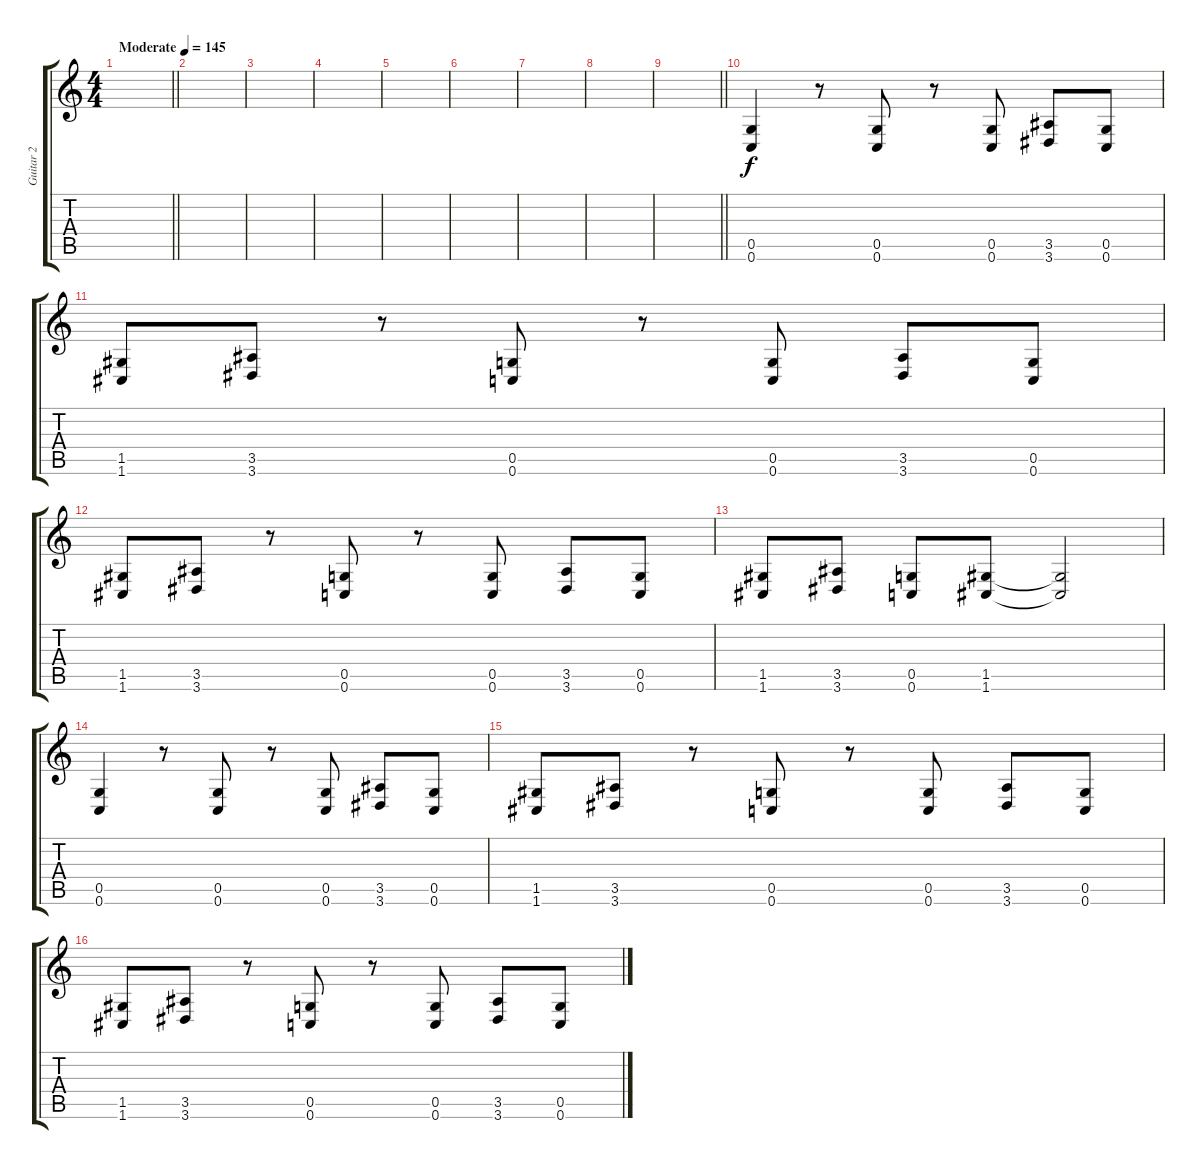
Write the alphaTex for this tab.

\track ("Guitar 2" "Guitar 2") {instrument acousticguitarsteel}
\staff {score tabs}
\tuning (D4 A3 F3 C3 G2 C2) {hide}
\ts (4 4)
\tempo (145 "Moderate")
\clef g2
\barLineRight lightlight
\ks c
|
|
|
|
|
|
|
|
\barLineRight lightlight
|
(0.5 0.6).4 r.8 (0.5 0.6).8 r.8 (0.5 0.6).8 (3.5 3.6).8 (0.5 0.6).8 |
(1.5 1.6).8 (3.5 3.6).8 r.8 (0.5 0.6).8 r.8 (0.5 0.6).8 (3.5 3.6).8 (0.5 0.6).8 |
(1.5 1.6).8 (3.5 3.6).8 r.8 (0.5 0.6).8 r.8 (0.5 0.6).8 (3.5 3.6).8 (0.5 0.6).8 |
(1.5 1.6).8 (3.5 3.6).8 (0.5 0.6).8 (1.5 1.6).8 (1.5{t} 1.6{t}).2 |
(0.5 0.6).4 r.8 (0.5 0.6).8 r.8 (0.5 0.6).8 (3.5 3.6).8 (0.5 0.6).8 |
(1.5 1.6).8 (3.5 3.6).8 r.8 (0.5 0.6).8 r.8 (0.5 0.6).8 (3.5 3.6).8 (0.5 0.6).8 |
(1.5 1.6).8 (3.5 3.6).8 r.8 (0.5 0.6).8 r.8 (0.5 0.6).8 (3.5 3.6).8 (0.5 0.6).8
